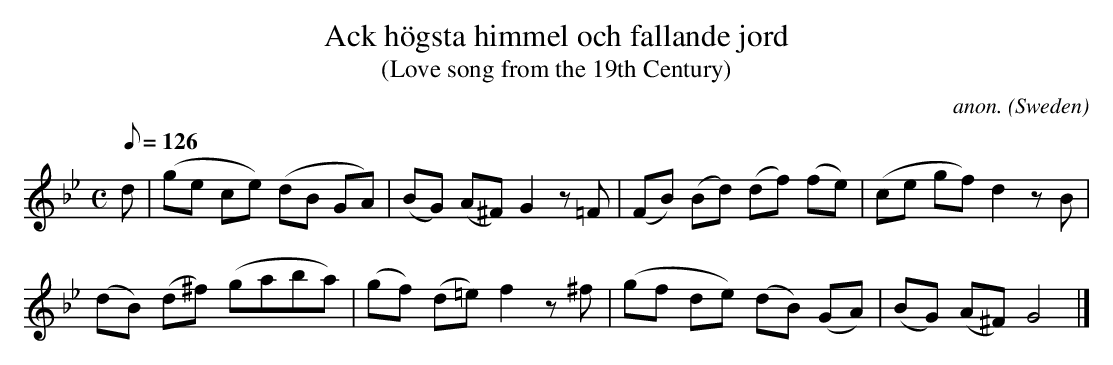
X:1
T:Ack högsta himmel och fallande jord
T:(Love song from the 19th Century)
C:anon.
O:Sweden
M:C
L:1/8
Q:126
K:Gm
d|(ge ce) (dB GA)|(BG) (A^F) G2 z =F|(FB) (Bd) (df) (fe)|(ce gf) d2 z B|
(dB) (d^f) (gaba)|(gf) (d=e) f2 z ^f|(gf de) (dB) (GA)|(BG) (A^F) G4|]
